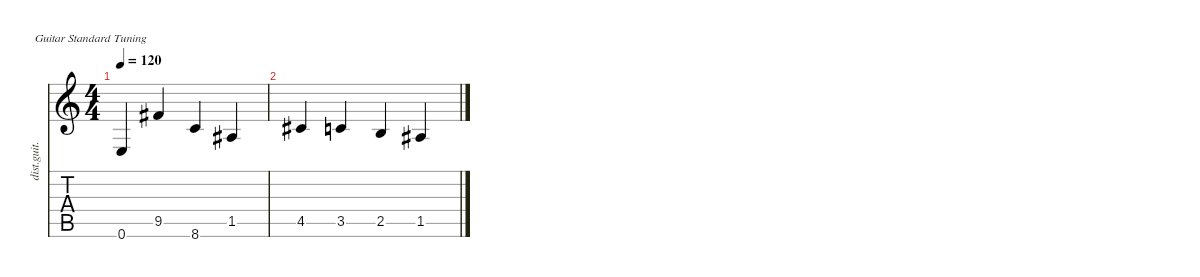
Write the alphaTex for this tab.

\defaultSystemsLayout 4
\hideDynamics
\bracketExtendMode nobrackets
\otherSystemsTrackNameOrientation horizontal
\track ("Distortion Guitar" "dist.guit.") {instrument distortionguitar}
\staff {score tabs}
\tuning (E4 B3 G3 D3 A2 E2)
\ts (4 4)
\tempo 120
\clef g2
\ks c
0.6.4{dy mf instrument distortionguitar beam Up} 9.5{acc #}.4{beam Up} 8.6.4{beam Up} 1.5{acc #}.4{beam Up} |
4.5{acc #}.4{beam Up} 3.5.4{beam Up} 2.5.4{beam Up} 1.5{acc #}.4{beam Up}
